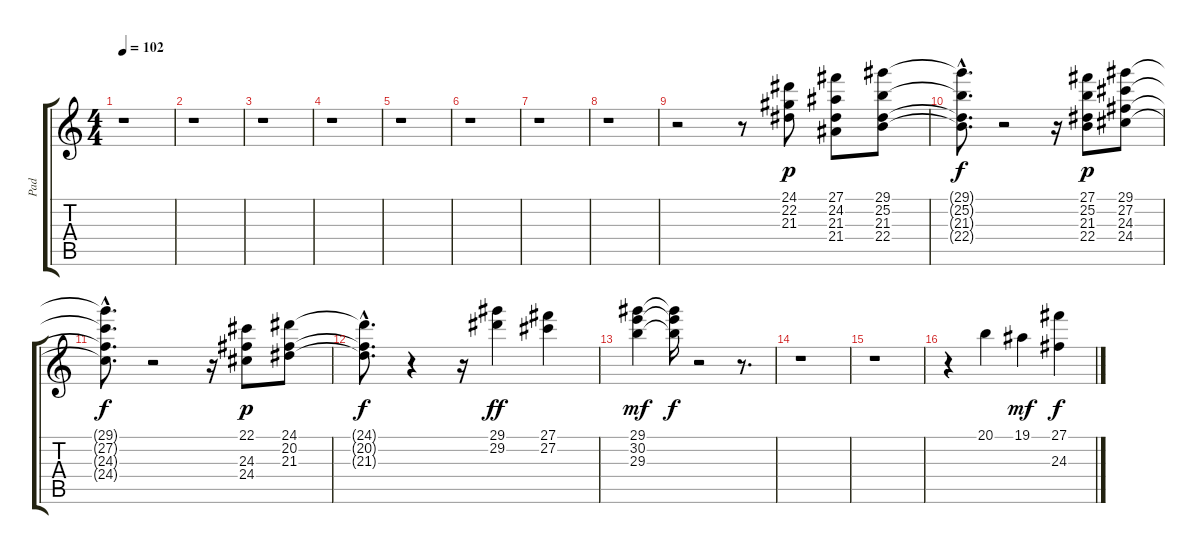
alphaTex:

\track ("Pad" "Pad") {instrument pad1newage}
\staff {score tabs}
\tuning (Eb4 Bb3 Gb3 Db3 Ab2 Eb2) {hide}
\ts (4 4)
\tempo 102
\clef g2
\ks c
r.1{dy mf} |
r.1 |
r.1 |
r.1 |
r.1 |
r.1 |
r.1 |
r.1 |
r.2 r.8 (24.1 22.2 21.3).8{dy p} (27.1 24.2 21.3 21.4).8 (29.1 25.2 21.3 22.4).8 |
(29.1{hac t} 25.2{hac t} 21.3{hac t} 22.4{hac t}).8{d dy f} r.2 r.16 (27.1 25.2 21.3 22.4).8{dy p} (29.1 27.2 24.3 24.4).8 |
(29.1{hac t} 27.2{hac t} 24.3{hac t} 24.4{hac t}).8{d dy f} r.2 r.16 (22.1 24.3 24.4).8{dy p} (24.1 20.2 21.3).8 |
(24.1{hac t} 20.2{hac t} 21.3{hac t}).8{d dy f} r.4 r.16 (29.1 29.2).4{dy ff} (27.1 27.2).4 |
(29.1 30.2 29.3).4{dy mf} (29.1{t} 30.2{t} 29.3{t}).16{dy f} r.2 r.8{d} |
r.1 |
r.1 |
r.4 20.1.4 19.1.4{dy mf} (27.1 24.3).4{dy f}
